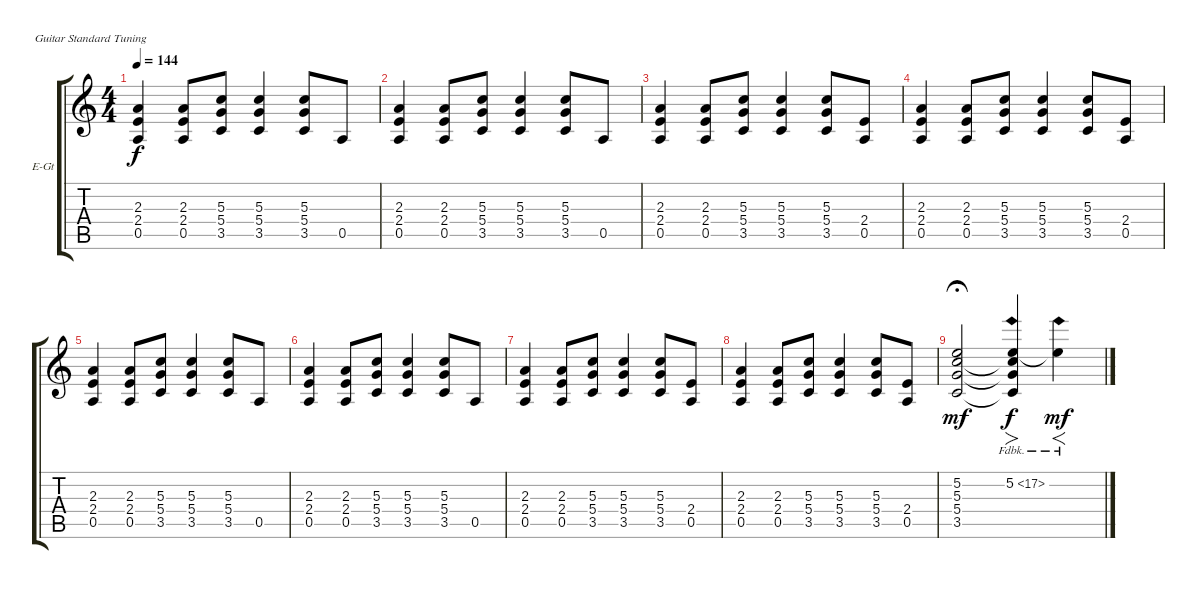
\defaultSystemsLayout 4
\bracketExtendMode groupsimilarinstruments
\firstSystemTrackNameOrientation horizontal
\otherSystemsTrackNameOrientation horizontal
\track ("Electric Guitar" "E-Gt") {instrument distortionguitar}
\staff {score tabs}
\tuning (E4 B3 G3 D3 A2 E2)
\ts (4 4)
\tempo 144
\clef g2
\scale
1.03909
\ks c
(0.5 2.4 2.3).4{dy f} (0.5 2.4 2.3).8 (3.5 5.4 5.3).8 (3.5 5.4 5.3).4 (3.5 5.4 5.3).8 0.5.8 |
\scale
0.960908 (0.5 2.4 2.3).4 (0.5 2.4 2.3).8 (3.5 5.4 5.3).8 (3.5 5.4 5.3).4 (3.5 5.4 5.3).8 0.5.8 |
\scale
1.03909 (0.5 2.4 2.3).4 (0.5 2.4 2.3).8 (3.5 5.4 5.3).8 (3.5 5.4 5.3).4 (3.5 5.4 5.3).8 (0.5 2.4).8 |
\scale
0.960908 (0.5 2.4 2.3).4 (0.5 2.4 2.3).8 (3.5 5.4 5.3).8 (3.5 5.4 5.3).4 (3.5 5.4 5.3).8 (0.5 2.4).8 |
\scale
1.03909 (0.5 2.4 2.3).4 (0.5 2.4 2.3).8 (3.5 5.4 5.3).8 (3.5 5.4 5.3).4 (3.5 5.4 5.3).8 0.5.8 |
\scale
0.960908 (0.5 2.4 2.3).4 (0.5 2.4 2.3).8 (3.5 5.4 5.3).8 (3.5 5.4 5.3).4 (3.5 5.4 5.3).8 0.5.8 |
\scale
1.03909 (0.5 2.4 2.3).4 (0.5 2.4 2.3).8 (3.5 5.4 5.3).8 (3.5 5.4 5.3).4 (3.5 5.4 5.3).8 (0.5 2.4).8 |
\scale
0.960908 (0.5 2.4 2.3).4 (0.5 2.4 2.3).8 (3.5 5.4 5.3).8 (3.5 5.4 5.3).4 (3.5 5.4 5.3).8 (0.5 2.4).8 |
(3.5 5.4 5.3 5.2).2{dy mf fermata (medium 0.82)} (5.4{t} 5.3{t} 5.2{fh 12} 3.5{t}).4{fo dy f} 5.2{fh 12 t}.4{f dy mf}
